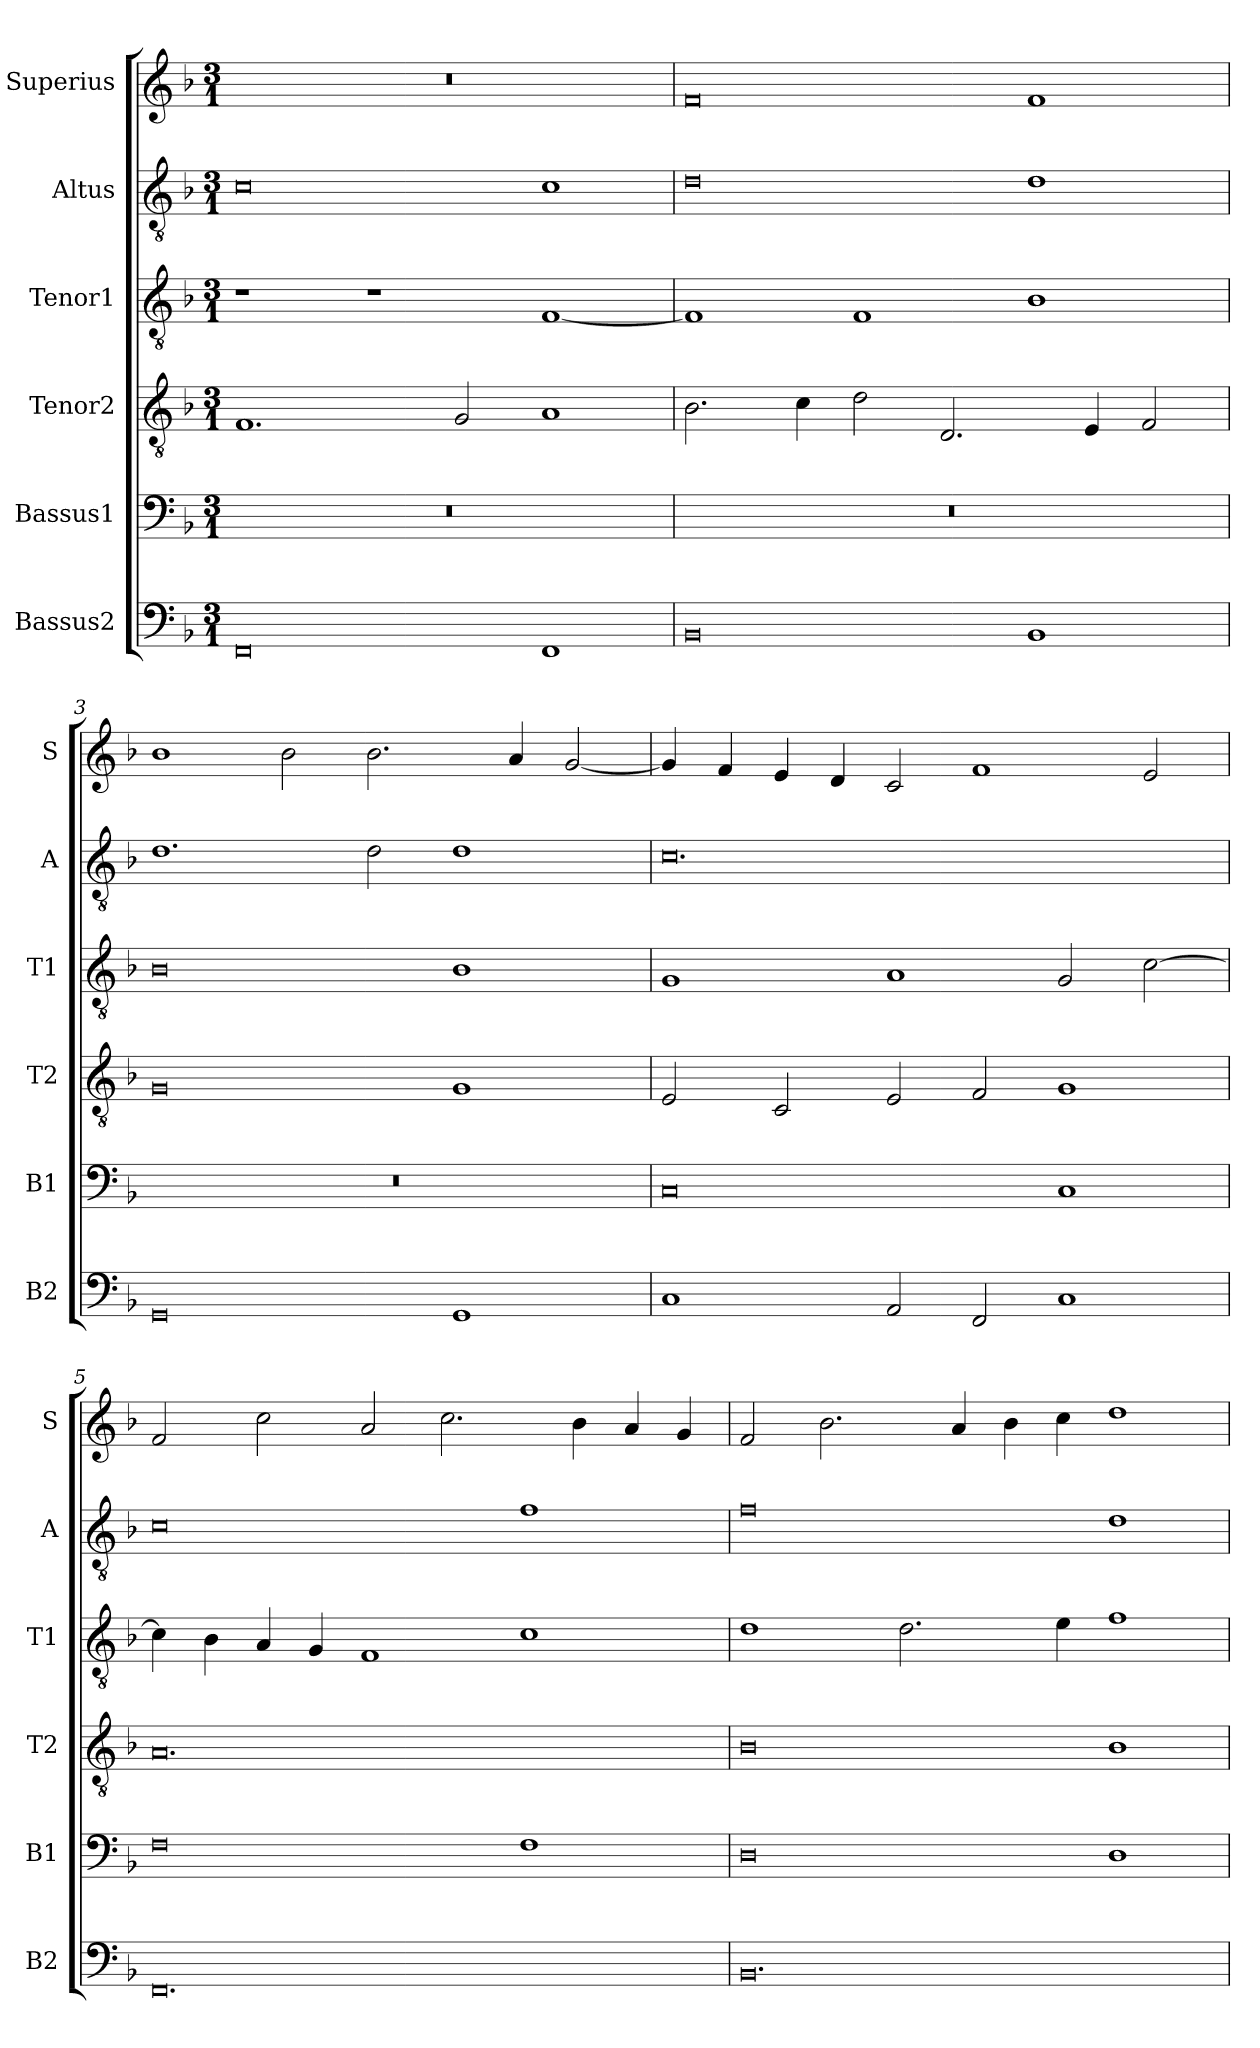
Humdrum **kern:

**kern	**kern	**kern	**kern	**kern	**kern
*part6	*part5	*part4	*part3	*part2	*part1
*staff6	*staff5	*staff4	*staff3	*staff2	*staff1
*I"Bassus2	*I"Bassus1	*I"Tenor2	*I"Tenor1	*I"Altus	*I"Superius
*I'B2	*I'B1	*I'T2	*I'T1	*I'A	*I'S
*clefF4	*clefF4	*clefGv2	*clefGv2	*clefGv2	*clefG2
*k[b-]	*k[b-]	*k[b-]	*k[b-]	*k[b-]	*k[b-]
*M3/1	*M3/1	*M3/1	*M3/1	*M3/1	*M3/1
=1	=1	=1	=1	=1	=1
0FF	0.r	1.F	1r	0c	0.r
.	.	.	1r	.	.
.	.	2G/	.	.	.
1FF	.	1A	[1F	1c	.
=2	=2	=2	=2	=2	=2
0BB-	0.r	2.B-\	1F]	0d	0f
.	.	4c\	.	.	.
.	.	2d\	1F	.	.
.	.	2.D/	.	.	.
1BB-	.	.	1B-	1d	1f
.	.	4E/	.	.	.
.	.	2F/	.	.	.
=3	=3	=3	=3	=3	=3
0GG	0.r	0G	0B-	1.d	1b-
.	.	.	.	.	2b-\
.	.	.	.	2d\	2.b-\
1GG	.	1G	1B-	1d	.
.	.	.	.	.	4a/
.	.	.	.	.	[2g/
=4	=4	=4	=4	=4	=4
1C	0C	2E/	1G	0.c	4g/]
.	.	.	.	.	4f/
.	.	2C/	.	.	4e/
.	.	.	.	.	4d/
2AA/	.	2E/	1A	.	2c/
2FF/	.	2F/	.	.	1f
1C	1C	1G	2G/	.	.
.	.	.	[2c\	.	2e/
=5	=5	=5	=5	=5	=5
0.FF	0F	0.A	4c\]	0c	2f/
.	.	.	4B-\	.	.
.	.	.	4A/	.	2cc\
.	.	.	4G/	.	.
.	.	.	1F	.	2a/
.	.	.	.	.	2.cc\
.	1F	.	1c	1f	.
.	.	.	.	.	4b-\
.	.	.	.	.	4a/
.	.	.	.	.	4g/
=6	=6	=6	=6	=6	=6
0.BB-	0D	0B-	1d	0f	2f/
.	.	.	.	.	2.b-\
.	.	.	2.d\	.	.
.	.	.	.	.	4a/
.	.	.	.	.	4b-\
.	.	.	4e\	.	4cc\
.	1D	1B-	1f	1d	1dd
=	=	=	=	=	=
*-	*-	*-	*-	*-	*-
